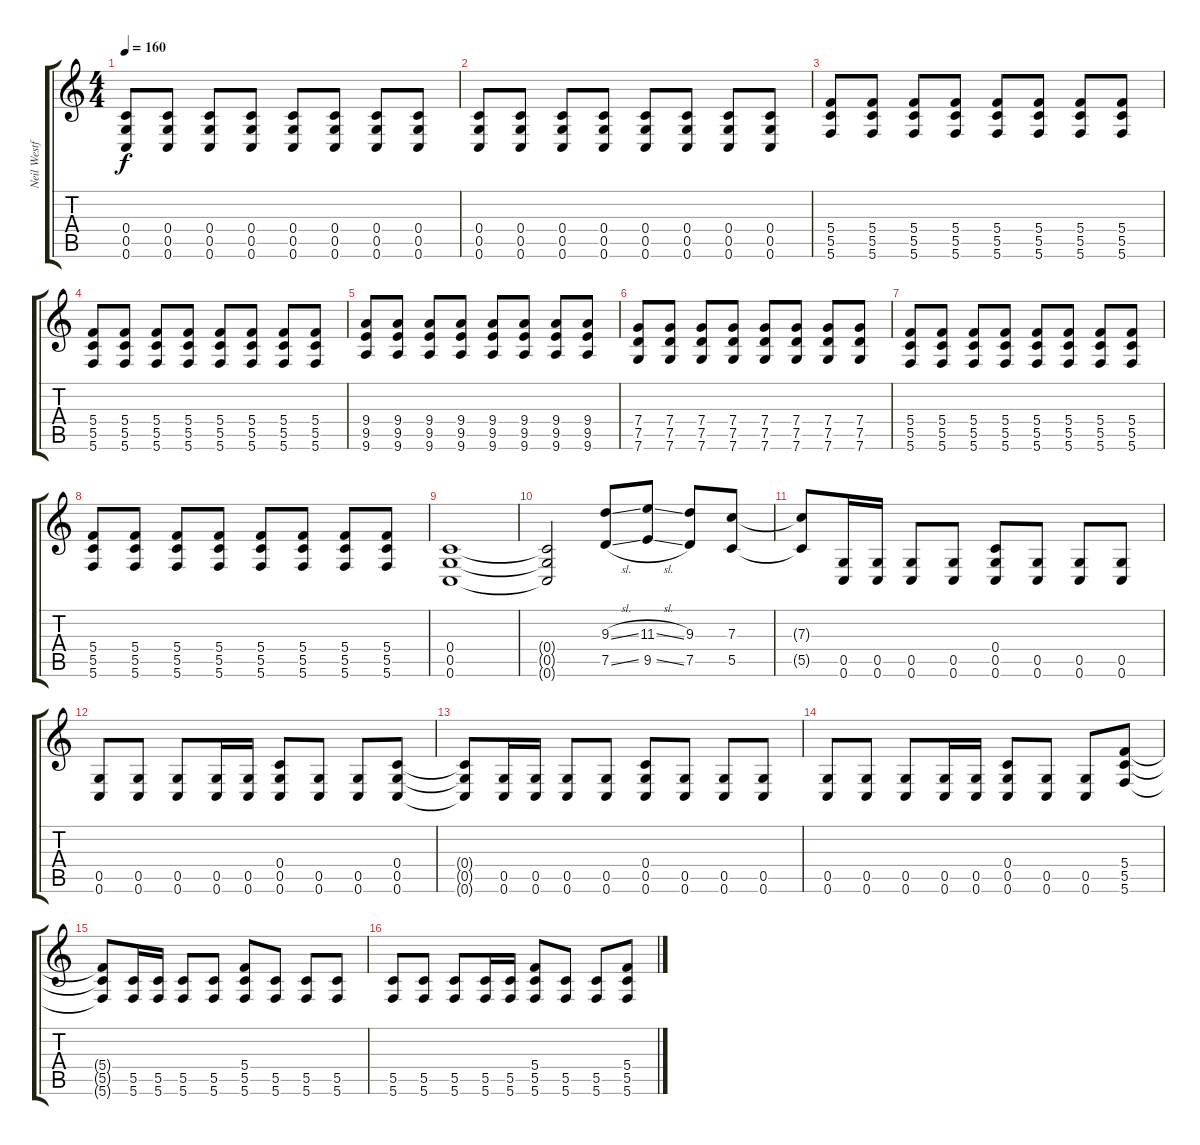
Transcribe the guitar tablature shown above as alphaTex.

\track ("Neil Westfall" "Neil Westf") {instrument distortionguitar}
\staff {score tabs}
\tuning (D4 A3 F3 C3 G2 C2) {hide}
\ts (4 4)
\tempo 160
\clef g2
\ks c
(0.4 0.5 0.6).8{dy f} (0.4 0.5 0.6).8 (0.4 0.5 0.6).8 (0.4 0.5 0.6).8 (0.4 0.5 0.6).8 (0.4 0.5 0.6).8 (0.4 0.5 0.6).8 (0.4 0.5 0.6).8 |
(0.4 0.5 0.6).8 (0.4 0.5 0.6).8 (0.4 0.5 0.6).8 (0.4 0.5 0.6).8 (0.4 0.5 0.6).8 (0.4 0.5 0.6).8 (0.4 0.5 0.6).8 (0.4 0.5 0.6).8 |
(5.4 5.5 5.6).8 (5.4 5.5 5.6).8 (5.4 5.5 5.6).8 (5.4 5.5 5.6).8 (5.4 5.5 5.6).8 (5.4 5.5 5.6).8 (5.4 5.5 5.6).8 (5.4 5.5 5.6).8 |
(5.4 5.5 5.6).8 (5.4 5.5 5.6).8 (5.4 5.5 5.6).8 (5.4 5.5 5.6).8 (5.4 5.5 5.6).8 (5.4 5.5 5.6).8 (5.4 5.5 5.6).8 (5.4 5.5 5.6).8 |
(9.4 9.5 9.6).8 (9.4 9.5 9.6).8 (9.4 9.5 9.6).8 (9.4 9.5 9.6).8 (9.4 9.5 9.6).8 (9.4 9.5 9.6).8 (9.4 9.5 9.6).8 (9.4 9.5 9.6).8 |
(7.4 7.5 7.6).8 (7.4 7.5 7.6).8 (7.4 7.5 7.6).8 (7.4 7.5 7.6).8 (7.4 7.5 7.6).8 (7.4 7.5 7.6).8 (7.4 7.5 7.6).8 (7.4 7.5 7.6).8 |
(5.4 5.5 5.6).8 (5.4 5.5 5.6).8 (5.4 5.5 5.6).8 (5.4 5.5 5.6).8 (5.4 5.5 5.6).8 (5.4 5.5 5.6).8 (5.4 5.5 5.6).8 (5.4 5.5 5.6).8 |
(5.4 5.5 5.6).8 (5.4 5.5 5.6).8 (5.4 5.5 5.6).8 (5.4 5.5 5.6).8 (5.4 5.5 5.6).8 (5.4 5.5 5.6).8 (5.4 5.5 5.6).8 (5.4 5.5 5.6).8 |
(0.4 0.5 0.6).1 |
(0.4{t} 0.5{t} 0.6{t}).2 (9.3{sl} 7.5{sl}).8 (11.3{sl} 9.5{sl}).8 (9.3 7.5).8 (7.3 5.5).8 |
(7.3{t} 5.5{t}).8 (0.5 0.6).16 (0.5 0.6).16 (0.5 0.6).8 (0.5 0.6).8 (0.4 0.5 0.6).8 (0.5 0.6).8 (0.5 0.6).8 (0.5 0.6).8 |
(0.5 0.6).8 (0.5 0.6).8 (0.5 0.6).8 (0.5 0.6).16 (0.5 0.6).16 (0.4 0.5 0.6).8 (0.5 0.6).8 (0.5 0.6).8 (0.4 0.5 0.6).8 |
(0.4{t} 0.5{t} 0.6{t}).8 (0.5 0.6).16 (0.5 0.6).16 (0.5 0.6).8 (0.5 0.6).8 (0.4 0.5 0.6).8 (0.5 0.6).8 (0.5 0.6).8 (0.5 0.6).8 |
(0.5 0.6).8 (0.5 0.6).8 (0.5 0.6).8 (0.5 0.6).16 (0.5 0.6).16 (0.4 0.5 0.6).8 (0.5 0.6).8 (0.5 0.6).8 (5.4 5.5 5.6).8 |
(5.4{t} 5.5{t} 5.6{t}).8 (5.5 5.6).16 (5.5 5.6).16 (5.5 5.6).8 (5.5 5.6).8 (5.4 5.5 5.6).8 (5.5 5.6).8 (5.5 5.6).8 (5.5 5.6).8 |
(5.5 5.6).8 (5.5 5.6).8 (5.5 5.6).8 (5.5 5.6).16 (5.5 5.6).16 (5.4 5.5 5.6).8 (5.5 5.6).8 (5.5 5.6).8 (5.4 5.5 5.6).8
